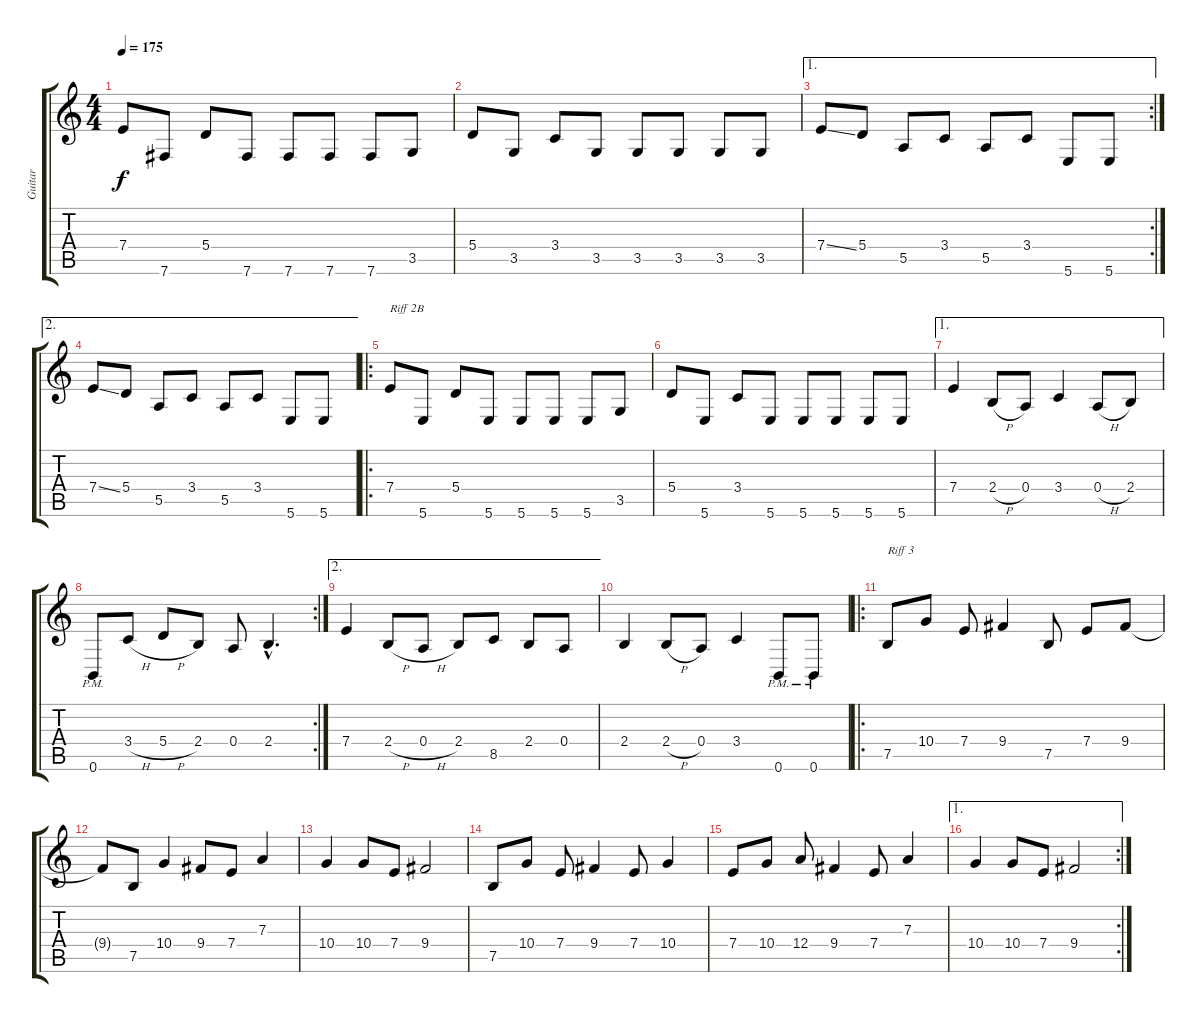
\track ("Guitar" "Guitar") {instrument distortionguitar}
\staff {score tabs}
\tuning (B3 Gb3 D3 A2 E2 B1) {hide}
\ts (4 4)
\tempo 175
\clef g2
\ks c
7.4.8{dy f} 7.6.8 5.4.8 7.6.8 7.6.8 7.6.8 7.6.8 3.5.8 |
5.4.8 3.5.8 3.4.8 3.5.8 3.5.8 3.5.8 3.5.8 3.5.8 |
\ae 1
\rc 2
7.4{ss}.8 5.4.8 5.5.8 3.4.8 5.5.8 3.4.8 5.6.8 5.6.8 |
\ae 2
7.4{ss}.8 5.4.8 5.5.8 3.4.8 5.5.8 3.4.8 5.6.8 5.6.8 |
\ro
7.4.8{txt "Riff 2B"} 5.6.8 5.4.8 5.6.8 5.6.8 5.6.8 5.6.8 3.5.8 |
5.4.8 5.6.8 3.4.8 5.6.8 5.6.8 5.6.8 5.6.8 5.6.8 |
\ae 1
7.4.4 2.4{h}.8 0.4.8 3.4.4 0.4{h}.8 2.4.8 |
\rc 2
0.6{pm}.8 3.4{h}.8 5.4{h}.8 2.4.8 0.4.8 2.4{hac}.4{d} |
\ae 2
7.4.4 2.4{h}.8 0.4{h}.8 2.4.8 8.5.8 2.4.8 0.4.8 |
2.4.4 2.4{h}.8 0.4.8 3.4.4 0.6{pm}.8 0.6{pm}.8 |
\ro
7.5.8{txt "Riff 3"} 10.4.8 7.4.8 9.4.4 7.5.8 7.4.8 9.4.8 |
9.4{t}.8 7.5.8 10.4.4 9.4.8 7.4.8 7.3.4 |
10.4.4 10.4.8 7.4.8 9.4.2 |
7.5.8 10.4.8 7.4.8 9.4.4 7.4.8 10.4.4 |
7.4.8 10.4.8 12.4.8 9.4.4 7.4.8 7.3.4 |
\ae 1
\rc 2
10.4.4 10.4.8 7.4.8 9.4.2
